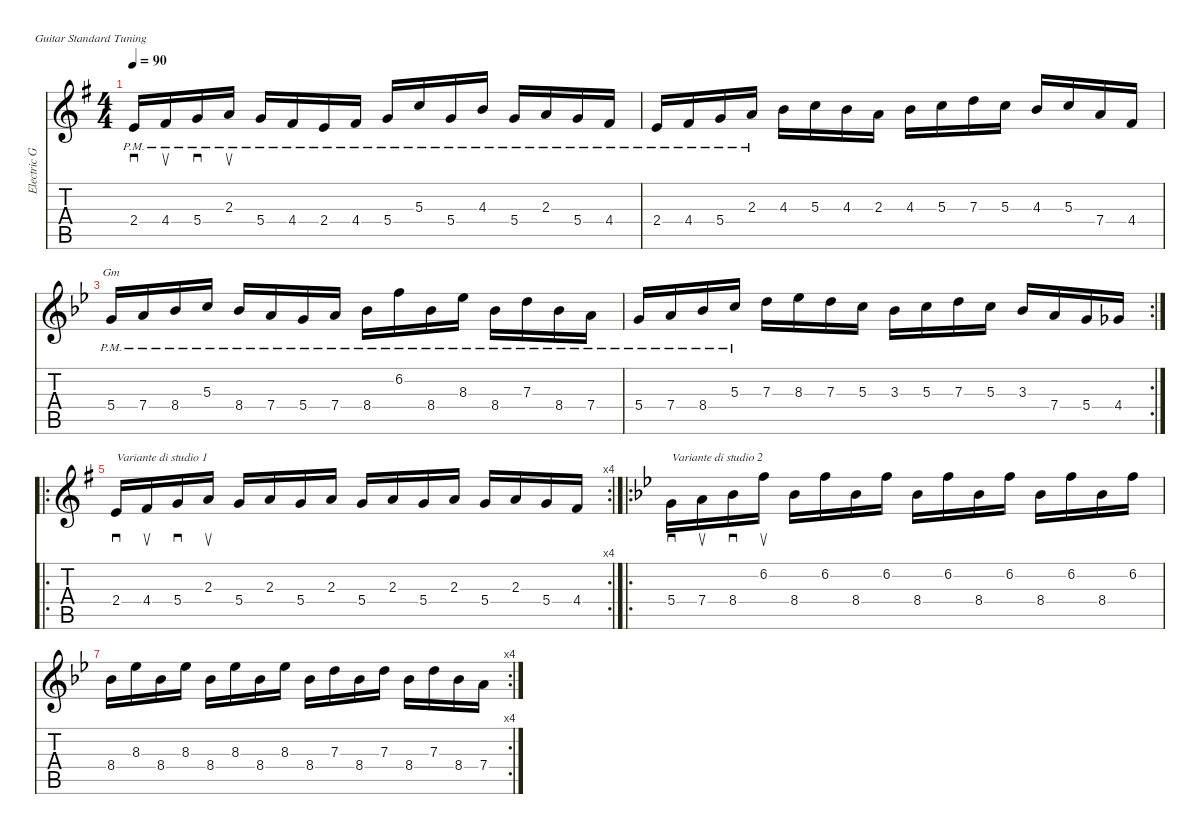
\defaultSystemsLayout 4
\hideDynamics
\bracketExtendMode nobrackets
\otherSystemsTrackNameOrientation horizontal
\defaultBarNumberDisplay FirstOfSystem
\track ("Electric Guitar (Distortion)" "Electric G") {instrument distortionguitar}
\staff {score tabs}
\tuning (E4 B3 G3 D3 A2 E2)
\chord ("Gm" x x x 5 x x) {showdiagram false showfingering false}
\ts (4 4)
\tempo 90
\clef g2
\ks eminor
2.4{pm acc forcenatural}.16{sd dy mf instrument distortionguitar beam Up} 4.4{pm acc #}.16{su beam Up} 5.4{pm acc forcenatural}.16{sd beam Up} 2.3{pm acc forcenatural}.16{su beam Up} 5.4{pm acc forcenatural}.16{beam Up} 4.4{pm acc #}.16{beam Up} 2.4{pm acc forcenatural}.16{beam Up} 4.4{pm acc #}.16{beam Up} 5.4{pm acc forcenatural}.16{beam Up} 5.3{pm acc forcenatural}.16{beam Up} 5.4{pm acc forcenatural}.16{beam Up} 4.3{pm acc forcenatural}.16{beam Up} 5.4{pm acc forcenatural}.16{beam Up} 2.3{pm acc forcenatural}.16{beam Up} 5.4{pm acc forcenatural}.16{beam Up} 4.4{pm acc #}.16{beam Up} |
2.4{pm acc forcenatural}.16{beam Up} 4.4{pm acc #}.16{beam Up} 5.4{pm acc forcenatural}.16{beam Up} 2.3{pm acc forcenatural}.16{beam Up} 4.3{acc forcenatural}.16{beam Down} 5.3{acc forcenatural}.16{beam Down} 4.3{acc forcenatural}.16{beam Down} 2.3{acc forcenatural}.16{beam Down} 4.3{acc forcenatural}.16{beam Down} 5.3{acc forcenatural}.16{beam Down} 7.3{acc forcenatural}.16{beam Down} 5.3{acc forcenatural}.16{beam Down} 4.3{acc forcenatural}.16{beam Up} 5.3{acc forcenatural}.16{beam Up} 7.4{acc forcenatural}.16{beam Up} 4.4{acc #}.16{beam Up} |
\ks gminor
5.4{pm acc forcenatural}.16{ch "Gm" beam Up} 7.4{pm acc forcenatural}.16{beam Up} 8.4{pm acc b}.16{beam Up} 5.3{pm acc forcenatural}.16{beam Up} 8.4{pm acc b}.16{beam Up} 7.4{pm acc forcenatural}.16{beam Up} 5.4{pm acc forcenatural}.16{beam Up} 7.4{pm acc forcenatural}.16{beam Up} 8.4{pm acc b}.16{beam Down} 6.2{pm acc forcenatural}.16{beam Down} 8.4{pm acc b}.16{beam Down} 8.3{pm acc b}.16{beam Down} 8.4{pm acc b}.16{beam Down} 7.3{pm acc forcenatural}.16{beam Down} 8.4{pm acc b}.16{beam Down} 7.4{pm acc forcenatural}.16{beam Down} |
\rc 2
5.4{pm acc forcenatural}.16{beam Up} 7.4{pm acc forcenatural}.16{beam Up} 8.4{pm acc b}.16{beam Up} 5.3{pm acc forcenatural}.16{beam Up} 7.3{acc forcenatural}.16{beam Down} 8.3{acc b}.16{beam Down} 7.3{acc forcenatural}.16{beam Down} 5.3{acc forcenatural}.16{beam Down} 3.3{acc b}.16{beam Down} 5.3{acc forcenatural}.16{beam Down} 7.3{acc forcenatural}.16{beam Down} 5.3{acc forcenatural}.16{beam Down} 3.3{acc b}.16{beam Up} 7.4{acc forcenatural}.16{beam Up} 5.4{acc forcenatural}.16{beam Up} 4.4{acc b}.16{beam Up} |
\ro
\rc 4
\ks eminor
2.4{acc forcenatural}.16{sd txt "Variante di studio 1" beam Up} 4.4{acc #}.16{su beam Up} 5.4{acc forcenatural}.16{sd beam Up} 2.3{acc forcenatural}.16{su beam Up} 5.4{acc forcenatural}.16{beam Up} 2.3{acc forcenatural}.16{beam Up} 5.4{acc forcenatural}.16{beam Up} 2.3{acc forcenatural}.16{beam Up} 5.4{acc forcenatural}.16{beam Up} 2.3{acc forcenatural}.16{beam Up} 5.4{acc forcenatural}.16{beam Up} 2.3{acc forcenatural}.16{beam Up} 5.4{acc forcenatural}.16{beam Up} 2.3{acc forcenatural}.16{beam Up} 5.4{acc forcenatural}.16{beam Up} 4.4{acc #}.16{beam Up} |
\ro
\ks bb
5.4{acc forcenatural}.16{sd txt "Variante di studio 2" beam Down} 7.4{acc forcenatural}.16{su beam Down} 8.4{acc b}.16{sd beam Down} 6.2{acc forcenatural}.16{su beam Down} 8.4{acc b}.16{beam Down} 6.2{acc forcenatural}.16{beam Down} 8.4{acc b}.16{beam Down} 6.2{acc forcenatural}.16{beam Down} 8.4{acc b}.16{beam Down} 6.2{acc forcenatural}.16{beam Down} 8.4{acc b}.16{beam Down} 6.2{acc forcenatural}.16{beam Down} 8.4{acc b}.16{beam Down} 6.2{acc forcenatural}.16{beam Down} 8.4{acc b}.16{beam Down} 6.2{acc forcenatural}.16{beam Down} |
\rc 4
\ks gminor
8.4{acc b}.16{beam Down} 8.3{acc b}.16{beam Down} 8.4{acc b}.16{beam Down} 8.3{acc b}.16{beam Down} 8.4{acc b}.16{beam Down} 8.3{acc b}.16{beam Down} 8.4{acc b}.16{beam Down} 8.3{acc b}.16{beam Down} 8.4{acc b}.16{beam Down} 7.3{acc forcenatural}.16{beam Down} 8.4{acc b}.16{beam Down} 7.3{acc forcenatural}.16{beam Down} 8.4{acc b}.16{beam Down} 7.3{acc forcenatural}.16{beam Down} 8.4{acc b}.16{beam Down} 7.4{acc forcenatural}.16{beam Down}
